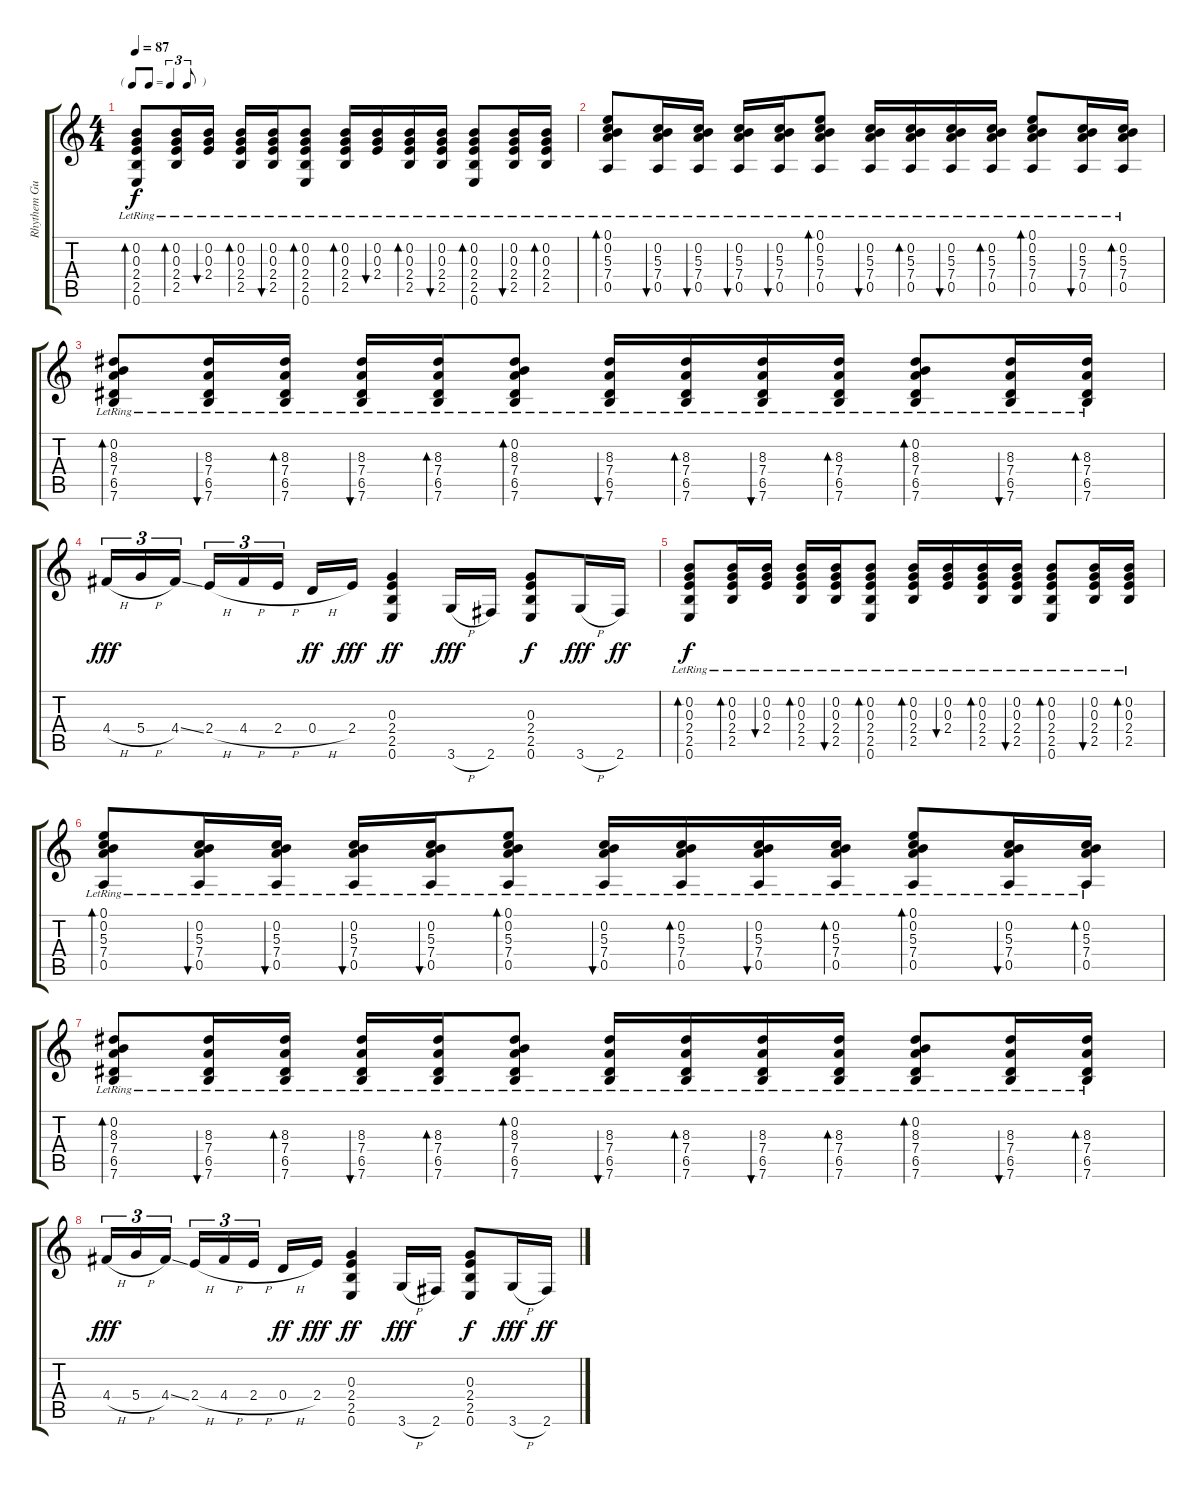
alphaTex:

\track ("Rhythem Guitar" "Rhythem Gu") {instrument acousticguitarsteel}
\staff {score tabs}
\tuning (E4 B3 G3 D3 A2 E2) {hide}
\ts (4 4)
\tf triplet8th
\tempo 87
\clef g2
\ks c
(0.2{lr} 0.3{lr} 2.4{lr} 2.5{lr} 0.6{lr}).8{bd 60 dy f} (0.2{lr} 0.3{lr} 2.4{lr} 2.5{lr}).16{bd 60} (0.2{lr} 0.3{lr} 2.4{lr}).16{bu 60} (0.2{lr} 0.3{lr} 2.4{lr} 2.5{lr}).16{bd 60} (0.2{lr} 0.3{lr} 2.4{lr} 2.5{lr}).16{bu 60} (0.2{lr} 0.3{lr} 2.4{lr} 2.5{lr} 0.6).8{bd 60} (0.2{lr} 0.3{lr} 2.4{lr} 2.5{lr}).16{bd 60} (0.2{lr} 0.3{lr} 2.4{lr}).16{bu 60} (0.2{lr} 0.3{lr} 2.4{lr} 2.5{lr}).16{bd 60} (0.2{lr} 0.3{lr} 2.4{lr} 2.5{lr}).16{bu 60} (0.2{lr} 0.3{lr} 2.4{lr} 2.5{lr} 0.6{lr}).8{bd 60 volume 8} (0.2{lr} 0.3{lr} 2.4{lr} 2.5{lr}).16{bu 60} (0.2{lr} 0.3{lr} 2.4{lr} 2.5{lr}).16{bd 60} |
(0.1{lr} 0.2{lr} 5.3{lr} 7.4{lr} 0.5{lr}).8{bd 60} (0.2{lr} 5.3{lr} 7.4{lr} 0.5{lr}).16{bu 60} (0.2{lr} 5.3{lr} 7.4{lr} 0.5{lr}).16{bu 60} (0.2{lr} 5.3{lr} 7.4{lr} 0.5{lr}).16{bu 60} (0.2{lr} 5.3{lr} 7.4{lr} 0.5{lr}).16{bu 60} (0.1{lr} 0.2{lr} 5.3{lr} 7.4{lr} 0.5{lr}).8{bd 60} (0.2{lr} 5.3{lr} 7.4{lr} 0.5{lr}).16{bu 60} (0.2{lr} 5.3{lr} 7.4{lr} 0.5{lr}).16{bd 60} (0.2{lr} 5.3{lr} 7.4{lr} 0.5{lr}).16{bu 60} (0.2{lr} 5.3{lr} 7.4{lr} 0.5{lr}).16{bd 60 volume 9} (0.1{lr} 0.2{lr} 5.3{lr} 7.4{lr} 0.5{lr}).8{bd 60} (0.2{lr} 5.3{lr} 7.4{lr} 0.5{lr}).16{bu 60} (0.2{lr} 5.3{lr} 7.4{lr} 0.5{lr}).16{bd 60} |
(0.2{lr} 8.3{lr} 7.4{lr} 6.5{lr} 7.6{lr}).8{bd 60} (8.3{lr} 7.4{lr} 6.5{lr} 7.6{lr}).16{bu 60} (8.3{lr} 7.4{lr} 6.5{lr} 7.6{lr}).16{bd 60} (8.3{lr} 7.4{lr} 6.5{lr} 7.6{lr}).16{bu 60 volume 9} (8.3{lr} 7.4{lr} 6.5{lr} 7.6{lr}).16{bd 60} (0.2{lr} 8.3{lr} 7.4{lr} 6.5{lr} 7.6{lr}).8{bd 60} (8.3{lr} 7.4{lr} 6.5{lr} 7.6{lr}).16{bu 60} (8.3{lr} 7.4{lr} 6.5{lr} 7.6{lr}).16{bd 60} (8.3{lr} 7.4{lr} 6.5{lr} 7.6{lr}).16{bu 60} (8.3{lr} 7.4{lr} 6.5{lr} 7.6{lr}).16{bd 60} (0.2{lr} 8.3{lr} 7.4{lr} 6.5{lr} 7.6{lr}).8{bd 60} (8.3{lr} 7.4{lr} 6.5{lr} 7.6{lr}).16{bu 60} (8.3{lr} 7.4{lr} 6.5{lr} 7.6{lr}).16{bd 60} |
4.4{h}.16{tu (3 2) dy fff} 5.4{h}.16{tu (3 2)} 4.4{ss}.16{tu (3 2)} 2.4{h}.16{tu (3 2)} 4.4{h}.16{tu (3 2) volume 11} 2.4{h}.16{tu (3 2)} 0.4{h}.16{dy ff} 2.4.16{dy fff} (0.3 2.4 2.5 0.6).4{dy ff} 3.6{h}.16{dy fff} 2.6.16 (0.3 2.4 2.5 0.6).8{dy f volume 12} 3.6{h}.16{dy fff} 2.6.16{dy ff} |
(0.2{lr} 0.3{lr} 2.4{lr} 2.5{lr} 0.6{lr}).8{bd 60 dy f volume 13} (0.2{lr} 0.3{lr} 2.4{lr} 2.5{lr}).16{bd 60} (0.2{lr} 0.3{lr} 2.4{lr}).16{bu 60} (0.2{lr} 0.3{lr} 2.4{lr} 2.5{lr}).16{bd 60} (0.2{lr} 0.3{lr} 2.4{lr} 2.5{lr}).16{bu 60} (0.2{lr} 0.3{lr} 2.4{lr} 2.5{lr} 0.6).8{bd 60} (0.2{lr} 0.3{lr} 2.4{lr} 2.5{lr}).16{bd 60} (0.2{lr} 0.3{lr} 2.4{lr}).16{bu 60} (0.2{lr} 0.3{lr} 2.4{lr} 2.5{lr}).16{bd 60} (0.2{lr} 0.3{lr} 2.4{lr} 2.5{lr}).16{bu 60} (0.2{lr} 0.3{lr} 2.4{lr} 2.5{lr} 0.6{lr}).8{bd 60} (0.2{lr} 0.3{lr} 2.4{lr} 2.5{lr}).16{bu 60} (0.2{lr} 0.3{lr} 2.4{lr} 2.5{lr}).16{bd 60} |
(0.1{lr} 0.2{lr} 5.3{lr} 7.4{lr} 0.5{lr}).8{bd 60} (0.2{lr} 5.3{lr} 7.4{lr} 0.5{lr}).16{bu 60} (0.2{lr} 5.3{lr} 7.4{lr} 0.5{lr}).16{bu 60} (0.2{lr} 5.3{lr} 7.4{lr} 0.5{lr}).16{bu 60} (0.2{lr} 5.3{lr} 7.4{lr} 0.5{lr}).16{bu 60} (0.1{lr} 0.2{lr} 5.3{lr} 7.4{lr} 0.5{lr}).8{bd 60} (0.2{lr} 5.3{lr} 7.4{lr} 0.5{lr}).16{bu 60} (0.2{lr} 5.3{lr} 7.4{lr} 0.5{lr}).16{bd 60} (0.2{lr} 5.3{lr} 7.4{lr} 0.5{lr}).16{bu 60} (0.2{lr} 5.3{lr} 7.4{lr} 0.5{lr}).16{bd 60} (0.1{lr} 0.2{lr} 5.3{lr} 7.4{lr} 0.5{lr}).8{bd 60} (0.2{lr} 5.3{lr} 7.4{lr} 0.5{lr}).16{bu 60} (0.2{lr} 5.3{lr} 7.4{lr} 0.5{lr}).16{bd 60} |
(0.2{lr} 8.3{lr} 7.4{lr} 6.5{lr} 7.6{lr}).8{bd 60} (8.3{lr} 7.4{lr} 6.5{lr} 7.6{lr}).16{bu 60} (8.3{lr} 7.4{lr} 6.5{lr} 7.6{lr}).16{bd 60} (8.3{lr} 7.4{lr} 6.5{lr} 7.6{lr}).16{bu 60} (8.3{lr} 7.4{lr} 6.5{lr} 7.6{lr}).16{bd 60} (0.2{lr} 8.3{lr} 7.4{lr} 6.5{lr} 7.6{lr}).8{bd 60} (8.3{lr} 7.4{lr} 6.5{lr} 7.6{lr}).16{bu 60} (8.3{lr} 7.4{lr} 6.5{lr} 7.6{lr}).16{bd 60} (8.3{lr} 7.4{lr} 6.5{lr} 7.6{lr}).16{bu 60} (8.3{lr} 7.4{lr} 6.5{lr} 7.6{lr}).16{bd 60} (0.2{lr} 8.3{lr} 7.4{lr} 6.5{lr} 7.6{lr}).8{bd 60} (8.3{lr} 7.4{lr} 6.5{lr} 7.6{lr}).16{bu 60} (8.3{lr} 7.4{lr} 6.5{lr} 7.6{lr}).16{bd 60} |
4.4{h}.16{tu (3 2) dy fff} 5.4{h}.16{tu (3 2)} 4.4{ss}.16{tu (3 2)} 2.4{h}.16{tu (3 2)} 4.4{h}.16{tu (3 2)} 2.4{h}.16{tu (3 2)} 0.4{h}.16{dy ff} 2.4.16{dy fff} (0.3 2.4 2.5 0.6).4{dy ff} 3.6{h}.16{dy fff} 2.6.16 (0.3 2.4 2.5 0.6).8{dy f} 3.6{h}.16{dy fff} 2.6.16{dy ff}
